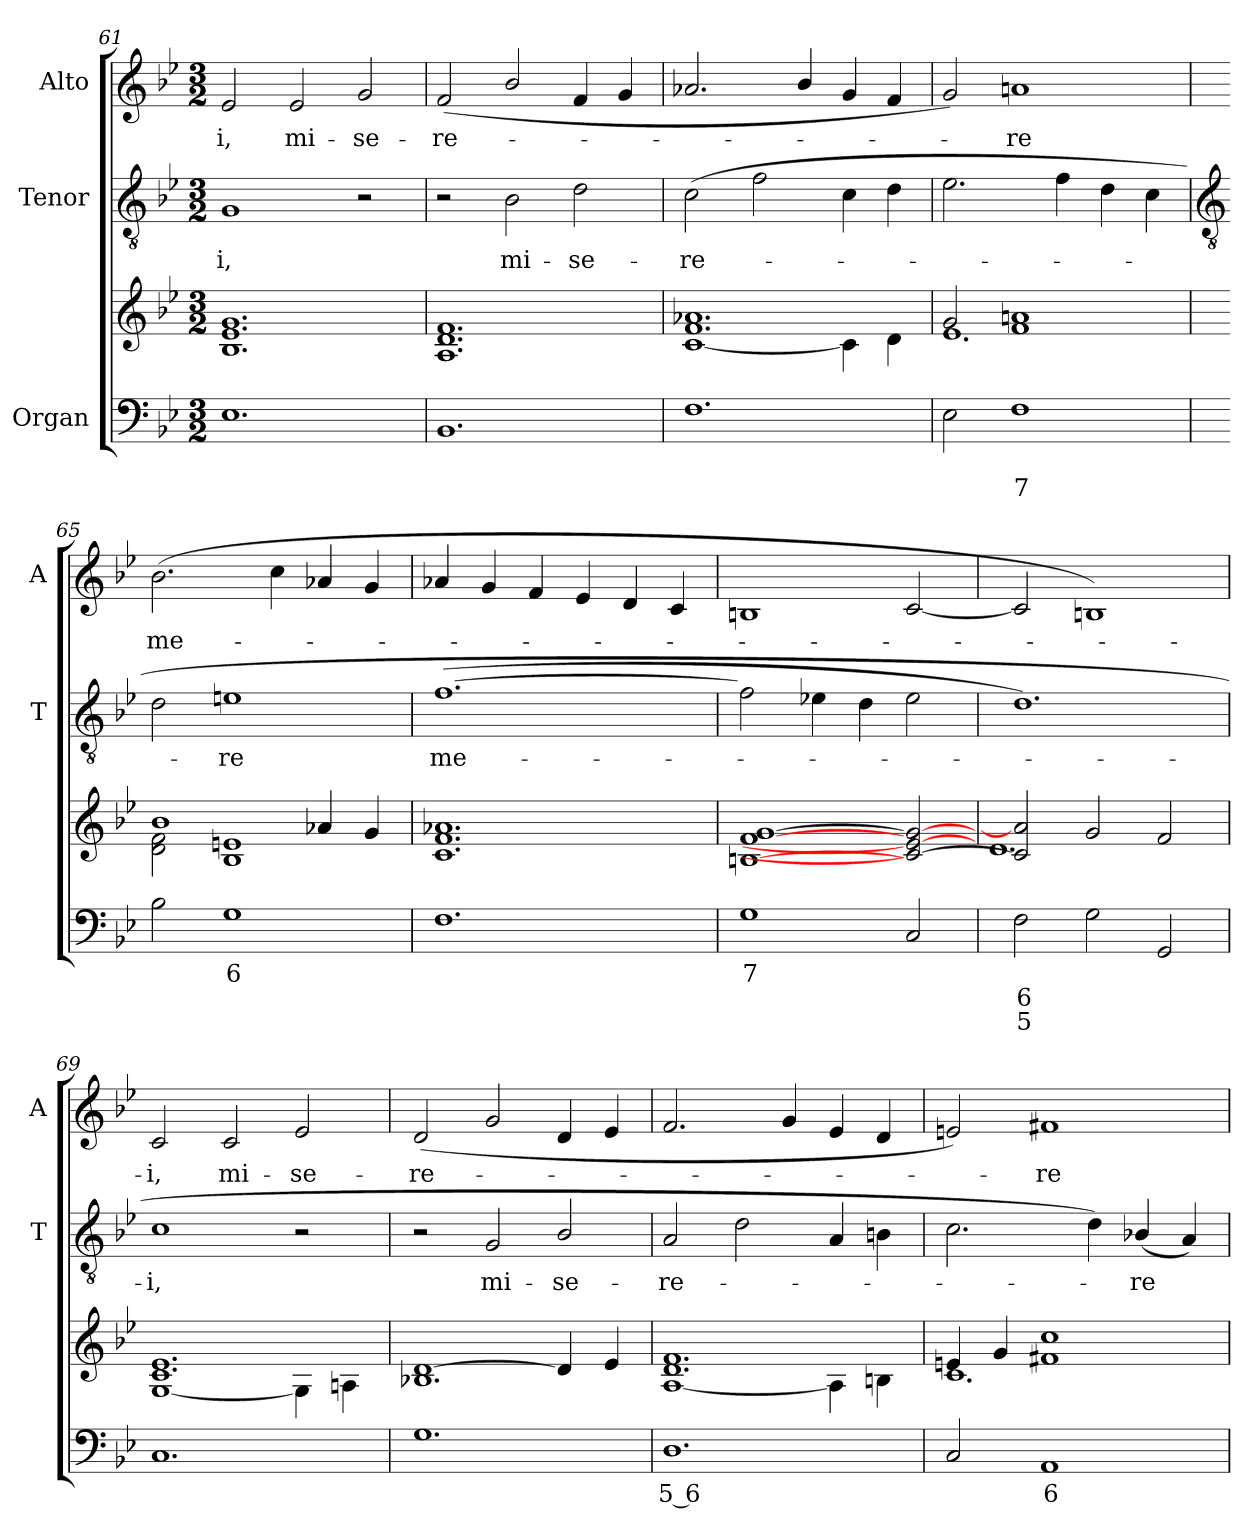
**kern	**text	**text	**text	**kern	**kern	**text	**kern	**text
*part3	*part3	*part3	*part3	*part3	*part2	*part2	*part1	*part1
*staff4	*staff4	*staff4	*staff4	*staff3	*staff2	*staff2	*staff1	*staff1
*I"Organ	*	*	*	*	*I"Tenor	*	*I"Alto	*
*	*	*	*	*	*I'T	*	*I'A	*
*clefF4	*	*	*	*clefG2	*clefGv2	*	*clefG2	*
*k[b-e-]	*	*	*	*k[b-e-]	*k[b-e-]	*	*k[b-e-]	*
*B-:	*	*	*	*B-:	*B-:	*	*B-:	*
*M3/2	*	*	*	*M3/2	*M3/2	*	*M3/2	*
=61	=61	=61	=61	=61	=61	=61	=61	=61
*	*	*	*	*^	*	*	*	*
!	!	!	!	!	!LO:N:vis=1	!	!LO:LY:b	!	!LO:LY:b
1.E-	.	.	.	1.B-/ 1.e-/ 1.g/	1.ryy	1G	-i,	2e-	i,
!	!	!	!	!	!	!	!	!	!LO:LY:b
.	.	.	.	.	.	.	.	2e-	mi-
!	!	!	!	!	!	!	!	!	!LO:LY:b
.	.	.	.	.	.	2r	.	2g	-se-
=62	=62	=62	=62	=62	=62	=62	=62	=62	=62
!	!	!	!	!	!LO:N:vis=1	!	!	!	!LO:LY:b
1.BB-	.	.	.	1.A/ 1.d/ 1.f/	1.ryy	2r	.	(<2f	-re-
!	!	!	!	!	!	!	!LO:LY:b	!	!
.	.	.	.	.	.	2B-	mi-	2b-/	.
!	!	!	!	!	!	!	!LO:LY:b	!	!
.	.	.	.	.	.	2d	-se-	4f	.
.	.	.	.	.	.	.	.	4g	.
=63	=63	=63	=63	=63	=63	=63	=63	=63	=63
!	!	!	!	!	!	!	!LO:LY:b	!	!
1.F	.	.	.	1.f/ 1.a-X/	[1c\	(>2c	-re-	2.a-X	.
.	.	.	.	.	.	2f	.	.	.
.	.	.	.	.	.	.	.	4b-/	.
.	.	.	.	.	4c\]	4c	.	4g	.
.	.	.	.	.	4d\	4d	.	4f	.
=64	=64	=64	=64	=64	=64	=64	=64	=64	=64
2E-	.	.	.	2g/	1.e-\	2.e-	.	2g)	.
!	!	!LO:LY:b	!	!	!	!	!	!	!LO:LY:b
1F	.	7	.	1f/ 1an/	.	.	.	1an	re
.	.	.	.	.	.	4f	.	.	.
.	.	.	.	.	.	4d	.	.	.
.	.	.	.	.	.	4c	.	.	.
!!LO:LB:g=z
=65	=65	=65	=65	=65	=65	=65	=65	=65	=65
*	*	*	*	*	*	*clefGv2	*	*	*
!	!	!	!	!	!	!	!	!	!LO:LY:b
2B-	.	.	.	1b-/	2d\ 2f\	2d	.	(<2.b-	me-
!	!LO:LY:b	!	!	!	!	!	!LO:LY:b	!	!
1G	6	.	.	.	1B-\ 1en\	1en	re	.	.
.	.	.	.	.	.	.	.	4cc	.
.	.	.	.	4a-X/	.	.	.	4a-X	.
.	.	.	.	4g/	.	.	.	4g	.
=66	=66	=66	=66	=66	=66	=66	=66	=66	=66
!	!	!	!	!	!LO:N:vis=1	!	!LO:LY:b	!	!
1.F	.	.	.	1.c/ 1.f/ 1.a-X/	1.ryy	(>[1.f	me-	4a-X	.
.	.	.	.	.	.	.	.	4g	.
.	.	.	.	.	.	.	.	4f	.
.	.	.	.	.	.	.	.	4e-	.
.	.	.	.	.	.	.	.	4d	.
.	.	.	.	.	.	.	.	4c	.
=67	=67	=67	=67	=67	=67	=67	=67	=67	=67
!	!LO:LY:b	!	!	!	!LO:N:vis=1	!	!	!	!
1G	7	.	.	[1Bn/ [1f/ [1g/	1.ryy	2f]	.	1Bn	.
.	.	.	.	.	.	4e-X	.	.	.
.	.	.	.	.	.	4d	.	.	.
2C	.	.	.	2c/_ 2e-/_ 2g/_	.	2e-	.	[2c	.
=68	=68	=68	=68	=68	=68	=68	=68	=68	=68
!	!	!LO:LY:b	!LO:LY:b	!	!	!	!	!	!
2F	.	6	5	2c/] 2a-/]	1.d\	1.d)	.	2c]	.
2G	.	.	.	2g/	.	.	.	1Bn)	.
2GG	.	.	.	2f/	.	.	.	.	.
=69	=69	=69	=69	=69	=69	=69	=69	=69	=69
!	!	!	!	!	!	!	!LO:LY:b	!	!LO:LY:b
1.C	.	.	.	1.c/ 1.e-/	[1G\	1c	i,	2c	i,
!	!	!	!	!	!	!	!	!	!LO:LY:b
.	.	.	.	.	.	.	.	2c	mi-
!	!	!	!	!	!	!	!	!	!LO:LY:b
.	.	.	.	.	4G\]	2r	.	2e-	-se-
.	.	.	.	.	4An\	.	.	.	.
=70	=70	=70	=70	=70	=70	=70	=70	=70	=70
!	!	!	!	!	!	!	!	!	!LO:LY:b
1.G	.	.	.	[1d/	1.B-X\	2r	.	(<2d	-re-
!	!	!	!	!	!	!	!LO:LY:b	!	!
.	.	.	.	.	.	2G	mi-	2g	.
!	!	!	!	!	!	!	!LO:LY:b	!	!
.	.	.	.	4d/]	.	2B-/	-se-	4d	.
.	.	.	.	4e-/	.	.	.	4e-	.
=71	=71	=71	=71	=71	=71	=71	=71	=71	=71
!	!LO:LY:b	!	!	!	!	!	!LO:LY:b	!	!
1.D	5 6	.	.	1.d/ 1.f/	[1A\	2A	-re-	2.f	.
.	.	.	.	.	.	2d	.	.	.
.	.	.	.	.	.	.	.	4g	.
.	.	.	.	.	4A\]	4A	.	4e-	.
.	.	.	.	.	4Bn\	4Bn	.	4d	.
=72	=72	=72	=72	=72	=72	=72	=72	=72	=72
2C	.	.	.	4en/	1.c\	2.c	.	2en)	.
.	.	.	.	4g/	.	.	.	.	.
!	!LO:LY:b	!	!	!	!	!	!	!	!LO:LY:b
1AA	6	.	.	1f#X/ 1cc/	.	.	.	1f#X	re
.	.	.	.	.	.	4d)	.	.	.
!	!	!	!	!	!	!	!LO:LY:b	!	!
.	.	.	.	.	.	(<4B-X/	re	.	.
.	.	.	.	.	.	4A)	.	.	.
*	*	*	*	*v	*v	*	*	*	*
=	=	=	=	=	=	=	=	=
*-	*-	*-	*-	*-	*-	*-	*-	*-
